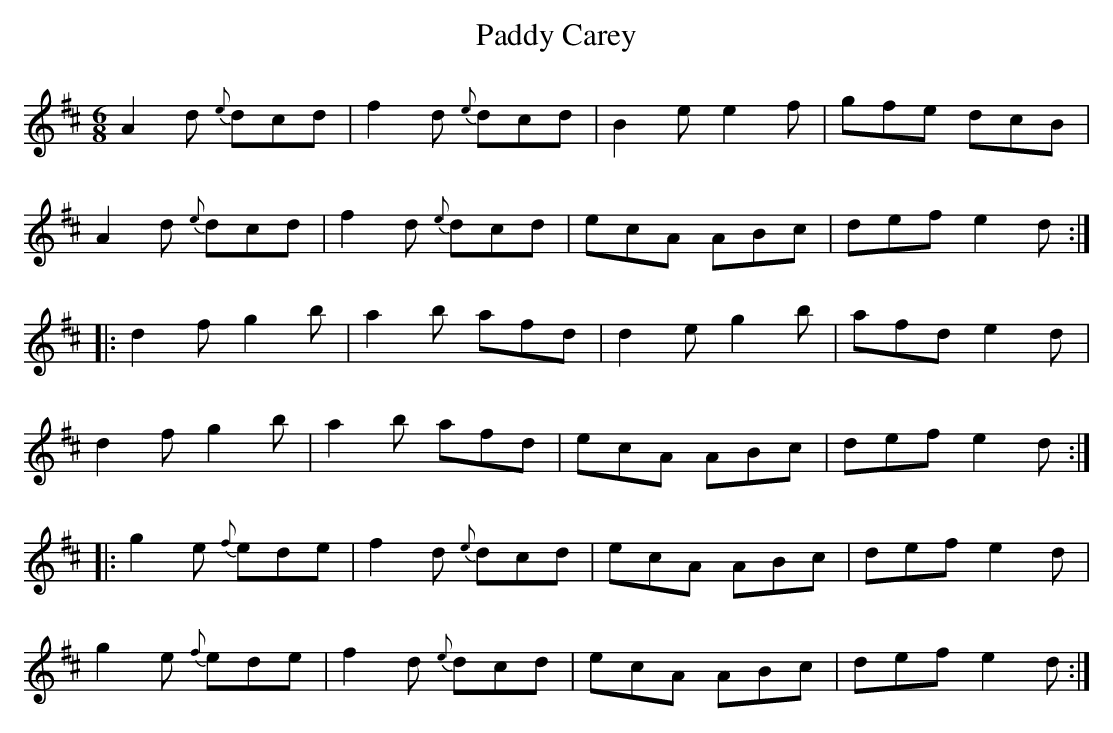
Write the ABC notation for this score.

X:1
T: Paddy Carey
M: 6/8
L: 1/8
K: D
   A2 d {e}dcd | f2 d {e}dcd | B2 e e2 f | gfe dcB   |
   A2 d {e}dcd | f2 d {e}dcd | ecA   ABc | def e2 d :|
|: d2 f   g2 b | a2 b    afd | d2 e g2 b | afd e2 d  |
   d2 f   g2 b | a2 b    afd | ecA   ABc | def e2 d :|
|: g2 e {f}ede | f2 d {e}dcd | ecA   ABc | def e2 d  |
   g2 e {f}ede | f2 d {e}dcd | ecA   ABc | def e2 d :|
